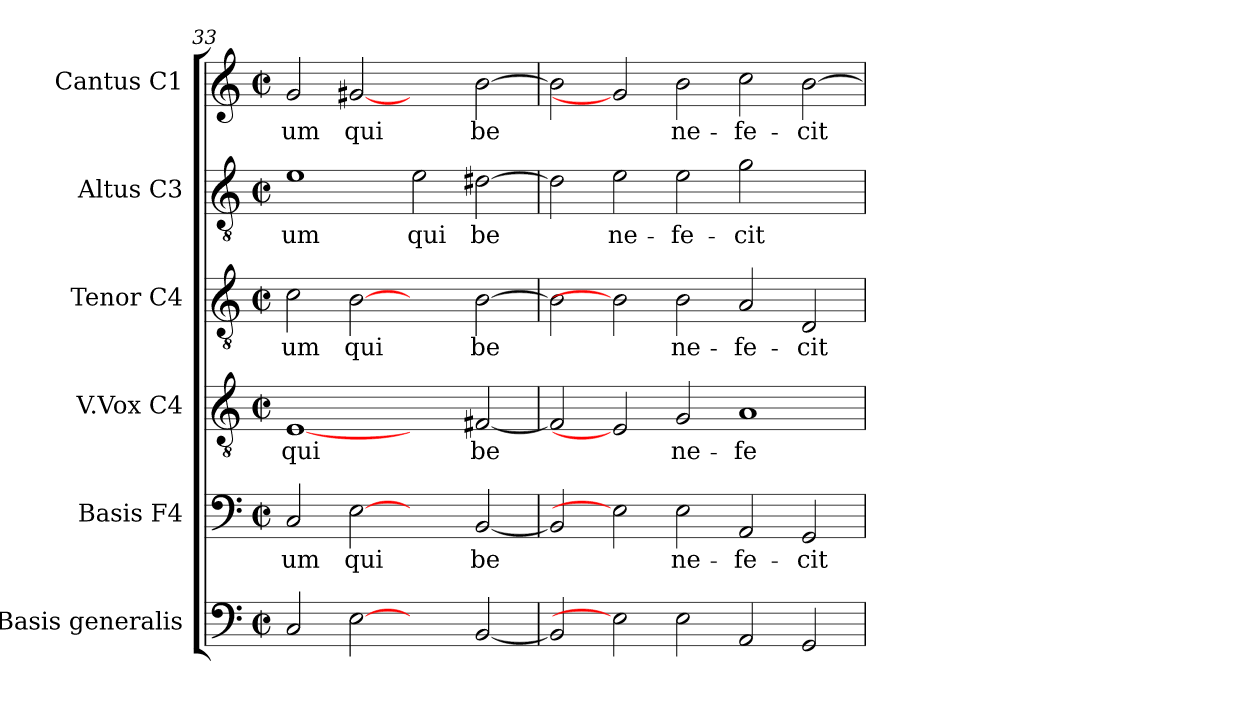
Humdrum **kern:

**kern	**kern	**text	**kern	**text	**kern	**text	**kern	**text	**kern	**text
*part6	*part5	*part5	*part4	*part4	*part3	*part3	*part2	*part2	*part1	*part1
*staff6	*staff5	*staff5	*staff4	*staff4	*staff3	*staff3	*staff2	*staff2	*staff1	*staff1
*I"Basis  generalis	*I"Basis  F4	*	*I"V.Vox  C4	*	*I"Tenor  C4	*	*I"Altus  C3	*	*I"Cantus  C1	*
*	*I'B	*	*	*	*I'T	*	*I'A	*	*I'C	*
*clefF4	*clefF4	*	*clefGv2	*	*clefGv2	*	*clefGv2	*	*clefG2	*
*k[]	*k[]	*	*k[]	*	*k[]	*	*k[]	*	*k[]	*
*C:	*C:	*	*C:	*	*C:	*	*C:	*	*C:	*
*M2/2	*M2/2	*	*M2/2	*	*M2/2	*	*M2/2	*	*M2/2	*
*met(c|)	*met(c|)	*	*met(c|)	*	*met(c|)	*	*met(c|)	*	*met(c|)	*
=33	=33	=33	=33	=33	=33	=33	=33	=33	=33	=33
!	!	!LO:LY:b:cj	!	!LO:LY:b:cj	!	!LO:LY:b:cj	!	!LO:LY:b:cj	!	!LO:LY:b:cj
2C/	2C/	-um	[1E	qui	2c\	-um	1e	-um	2g/	-um
!	!	!LO:LY:b:cj	!	!	!	!LO:LY:b:cj	!	!	!	!LO:LY:b:cj
[2E	[2E	qui	.	.	[2B	qui	.	.	[2g#X	qui
!	!	!	!	!	!	!	!	!LO:LY:b:cj	!	!
2ryy	2ryy	.	2ryy	.	2ryy	.	2e\	qui	2ryy	.
!	!	!LO:LY:b:cj	!	!LO:LY:b:cj	!	!LO:LY:b:cj	!	!LO:LY:b:cj	!	!LO:LY:b:cj
[<2BB/	[<2BB/	be-	[<2F#X/	be-	[>2B\	be-	[>2d#X\	be-	[>2b\	be-
=34	=34	=34	=34	=34	=34	=34	=34	=34	=34	=34
!	!	!LO:LY:b:cj	!	!LO:LY:b:cj	!	!LO:LY:b:cj	!	!LO:LY:b:cj	!	!LO:LY:b:cj
2BB/]	2BB/]	--	2F#/]	--	2B\]	--	2d#\]	--	2b\]	--
!	!	!	!	!	!	!	!	!LO:LY:b:cj	!	!
2E]	2E]	.	2E]	.	2B]	.	2e\	-ne-	2g#]	.
!	!	!LO:LY:b:cj	!	!LO:LY:b:cj	!	!LO:LY:b:cj	!	!LO:LY:b:cj	!	!LO:LY:b:cj
2E\	2E\	-ne-	2G/	-ne-	2B\	-ne-	2e\	-fe-	2b\	-ne-
!	!	!LO:LY:b:cj	!	!LO:LY:b:cj	!	!LO:LY:b:cj	!	!LO:LY:b:cj	!	!LO:LY:b:cj
2AA/	2AA/	-fe-	1A	-fe-	2A/	-fe-	2g\	-cit	2cc\	-fe-
!	!	!LO:LY:b:cj	!	!	!	!LO:LY:b:cj	!	!	!	!LO:LY:b:cj
2GG/	2GG/	-cit	.	.	2D/	-cit	2ryy	.	[<2b\	-cit
=	=	=	=	=	=	=	=	=	=	=
*-	*-	*-	*-	*-	*-	*-	*-	*-	*-	*-
